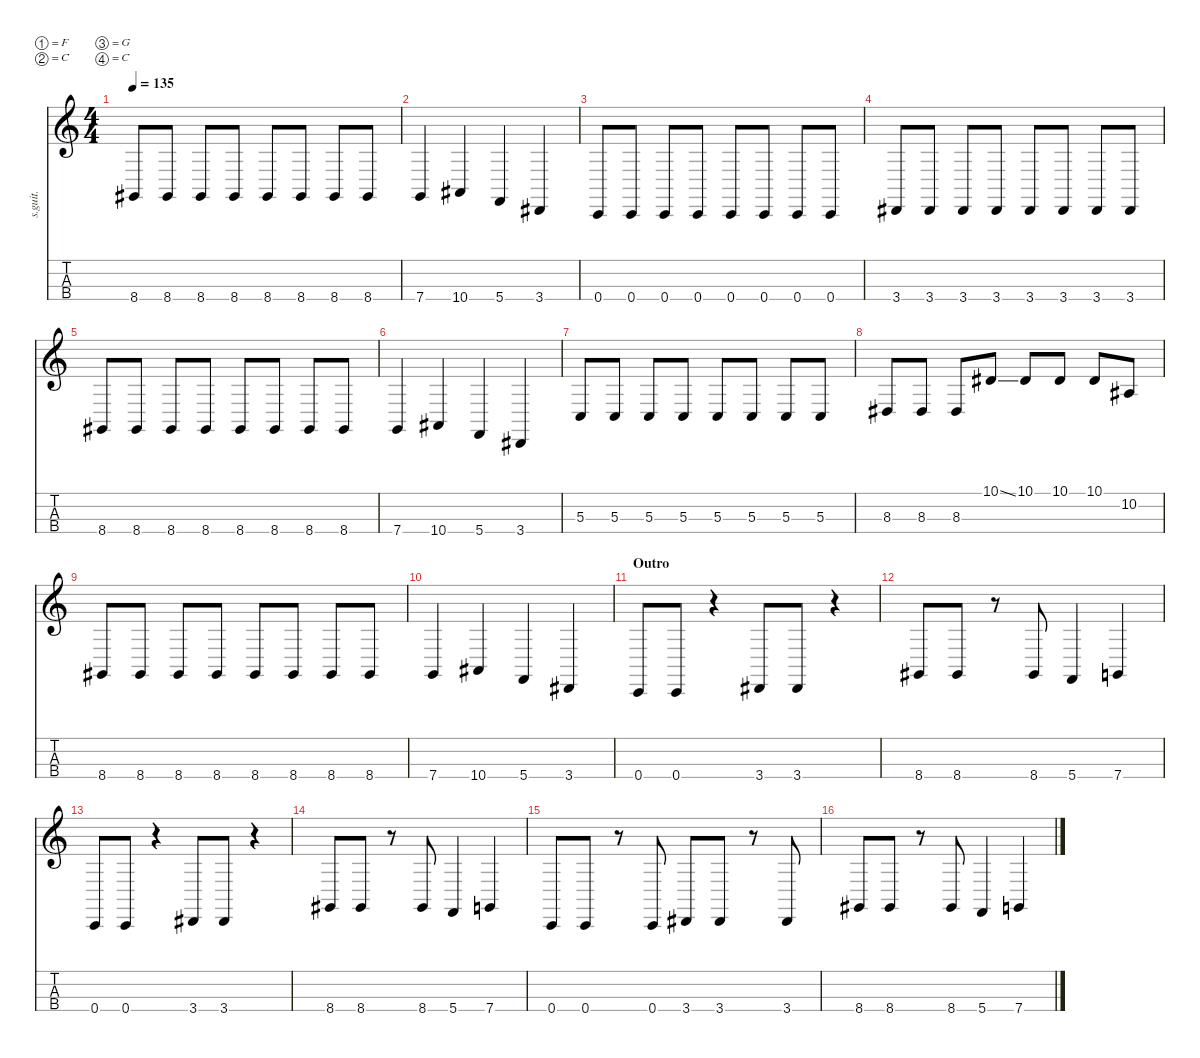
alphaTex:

\defaultSystemsLayout 4
\hideDynamics
\bracketExtendMode nobrackets
\track ("John Cooper (4-String)" "s.guit.") {instrument electricbassfinger}
\staff {score tabs}
\tuning (F2 C2 G1 C1)
\ts (4 4)
\tempo 135
\clef g2
\ks c
8.4{acc #}.8{lyrics (0 "") lyrics (1 "") lyrics (2 "") lyrics (3 "") lyrics (4 "") dy f} 8.4{acc #}.8{lyrics (0 "") lyrics (1 "") lyrics (2 "") lyrics (3 "") lyrics (4 "")} 8.4{acc #}.8{lyrics (0 "") lyrics (1 "") lyrics (2 "") lyrics (3 "") lyrics (4 "")} 8.4{acc #}.8{lyrics (0 "") lyrics (1 "") lyrics (2 "") lyrics (3 "") lyrics (4 "")} 8.4{acc #}.8{lyrics (0 "") lyrics (1 "") lyrics (2 "") lyrics (3 "") lyrics (4 "")} 8.4{acc #}.8{lyrics (0 "") lyrics (1 "") lyrics (2 "") lyrics (3 "") lyrics (4 "")} 8.4{acc #}.8{lyrics (0 "") lyrics (1 "") lyrics (2 "") lyrics (3 "") lyrics (4 "")} 8.4{acc #}.8{lyrics (0 "") lyrics (1 "") lyrics (2 "") lyrics (3 "") lyrics (4 "")} |
7.4.4{lyrics (0 "") lyrics (1 "") lyrics (2 "") lyrics (3 "") lyrics (4 "")} 10.4{acc #}.4{lyrics (0 "") lyrics (1 "") lyrics (2 "") lyrics (3 "") lyrics (4 "")} 5.4.4{lyrics (0 "") lyrics (1 "") lyrics (2 "") lyrics (3 "") lyrics (4 "")} 3.4{acc #}.4{lyrics (0 "") lyrics (1 "") lyrics (2 "") lyrics (3 "") lyrics (4 "")} |
0.4.8{lyrics (0 "") lyrics (1 "") lyrics (2 "") lyrics (3 "") lyrics (4 "")} 0.4.8{lyrics (0 "") lyrics (1 "") lyrics (2 "") lyrics (3 "") lyrics (4 "")} 0.4.8{lyrics (0 "") lyrics (1 "") lyrics (2 "") lyrics (3 "") lyrics (4 "")} 0.4.8{lyrics (0 "") lyrics (1 "") lyrics (2 "") lyrics (3 "") lyrics (4 "")} 0.4.8{lyrics (0 "") lyrics (1 "") lyrics (2 "") lyrics (3 "") lyrics (4 "")} 0.4.8{lyrics (0 "") lyrics (1 "") lyrics (2 "") lyrics (3 "") lyrics (4 "")} 0.4.8{lyrics (0 "") lyrics (1 "") lyrics (2 "") lyrics (3 "") lyrics (4 "")} 0.4.8{lyrics (0 "") lyrics (1 "") lyrics (2 "") lyrics (3 "") lyrics (4 "")} |
3.4{acc #}.8{lyrics (0 "") lyrics (1 "") lyrics (2 "") lyrics (3 "") lyrics (4 "")} 3.4{acc #}.8{lyrics (0 "") lyrics (1 "") lyrics (2 "") lyrics (3 "") lyrics (4 "")} 3.4{acc #}.8{lyrics (0 "") lyrics (1 "") lyrics (2 "") lyrics (3 "") lyrics (4 "")} 3.4{acc #}.8{lyrics (0 "") lyrics (1 "") lyrics (2 "") lyrics (3 "") lyrics (4 "")} 3.4{acc #}.8{lyrics (0 "") lyrics (1 "") lyrics (2 "") lyrics (3 "") lyrics (4 "")} 3.4{acc #}.8{lyrics (0 "") lyrics (1 "") lyrics (2 "") lyrics (3 "") lyrics (4 "")} 3.4{acc #}.8{lyrics (0 "") lyrics (1 "") lyrics (2 "") lyrics (3 "") lyrics (4 "")} 3.4{acc #}.8{lyrics (0 "") lyrics (1 "") lyrics (2 "") lyrics (3 "") lyrics (4 "")} |
8.4{acc #}.8{lyrics (0 "") lyrics (1 "") lyrics (2 "") lyrics (3 "") lyrics (4 "")} 8.4{acc #}.8{lyrics (0 "") lyrics (1 "") lyrics (2 "") lyrics (3 "") lyrics (4 "")} 8.4{acc #}.8{lyrics (0 "") lyrics (1 "") lyrics (2 "") lyrics (3 "") lyrics (4 "")} 8.4{acc #}.8{lyrics (0 "") lyrics (1 "") lyrics (2 "") lyrics (3 "") lyrics (4 "")} 8.4{acc #}.8{lyrics (0 "") lyrics (1 "") lyrics (2 "") lyrics (3 "") lyrics (4 "")} 8.4{acc #}.8{lyrics (0 "") lyrics (1 "") lyrics (2 "") lyrics (3 "") lyrics (4 "")} 8.4{acc #}.8{lyrics (0 "") lyrics (1 "") lyrics (2 "") lyrics (3 "") lyrics (4 "")} 8.4{acc #}.8{lyrics (0 "") lyrics (1 "") lyrics (2 "") lyrics (3 "") lyrics (4 "")} |
7.4.4{lyrics (0 "") lyrics (1 "") lyrics (2 "") lyrics (3 "") lyrics (4 "")} 10.4{acc #}.4{lyrics (0 "") lyrics (1 "") lyrics (2 "") lyrics (3 "") lyrics (4 "")} 5.4.4{lyrics (0 "") lyrics (1 "") lyrics (2 "") lyrics (3 "") lyrics (4 "")} 3.4{acc #}.4{lyrics (0 "") lyrics (1 "") lyrics (2 "") lyrics (3 "") lyrics (4 "")} |
5.3.8{lyrics (0 "") lyrics (1 "") lyrics (2 "") lyrics (3 "") lyrics (4 "")} 5.3.8{lyrics (0 "") lyrics (1 "") lyrics (2 "") lyrics (3 "") lyrics (4 "")} 5.3.8{lyrics (0 "") lyrics (1 "") lyrics (2 "") lyrics (3 "") lyrics (4 "")} 5.3.8{lyrics (0 "") lyrics (1 "") lyrics (2 "") lyrics (3 "") lyrics (4 "")} 5.3.8{lyrics (0 "") lyrics (1 "") lyrics (2 "") lyrics (3 "") lyrics (4 "")} 5.3.8{lyrics (0 "") lyrics (1 "") lyrics (2 "") lyrics (3 "") lyrics (4 "")} 5.3.8{lyrics (0 "") lyrics (1 "") lyrics (2 "") lyrics (3 "") lyrics (4 "")} 5.3.8{lyrics (0 "") lyrics (1 "") lyrics (2 "") lyrics (3 "") lyrics (4 "")} |
8.3{acc #}.8{lyrics (0 "") lyrics (1 "") lyrics (2 "") lyrics (3 "") lyrics (4 "")} 8.3{acc #}.8{lyrics (0 "") lyrics (1 "") lyrics (2 "") lyrics (3 "") lyrics (4 "")} 8.3{acc #}.8{lyrics (0 "") lyrics (1 "") lyrics (2 "") lyrics (3 "") lyrics (4 "")} 10.1{ss acc #}.8{lyrics (0 "") lyrics (1 "") lyrics (2 "") lyrics (3 "") lyrics (4 "")} 10.1{acc #}.8{lyrics (0 "") lyrics (1 "") lyrics (2 "") lyrics (3 "") lyrics (4 "")} 10.1{acc #}.8{lyrics (0 "") lyrics (1 "") lyrics (2 "") lyrics (3 "") lyrics (4 "")} 10.1{acc #}.8{lyrics (0 "") lyrics (1 "") lyrics (2 "") lyrics (3 "") lyrics (4 "")} 10.2{acc #}.8{lyrics (0 "") lyrics (1 "") lyrics (2 "") lyrics (3 "") lyrics (4 "")} |
8.4{acc #}.8{lyrics (0 "") lyrics (1 "") lyrics (2 "") lyrics (3 "") lyrics (4 "")} 8.4{acc #}.8{lyrics (0 "") lyrics (1 "") lyrics (2 "") lyrics (3 "") lyrics (4 "")} 8.4{acc #}.8{lyrics (0 "") lyrics (1 "") lyrics (2 "") lyrics (3 "") lyrics (4 "")} 8.4{acc #}.8{lyrics (0 "") lyrics (1 "") lyrics (2 "") lyrics (3 "") lyrics (4 "")} 8.4{acc #}.8{lyrics (0 "") lyrics (1 "") lyrics (2 "") lyrics (3 "") lyrics (4 "")} 8.4{acc #}.8{lyrics (0 "") lyrics (1 "") lyrics (2 "") lyrics (3 "") lyrics (4 "")} 8.4{acc #}.8{lyrics (0 "") lyrics (1 "") lyrics (2 "") lyrics (3 "") lyrics (4 "")} 8.4{acc #}.8{lyrics (0 "") lyrics (1 "") lyrics (2 "") lyrics (3 "") lyrics (4 "")} |
7.4.4{lyrics (0 "") lyrics (1 "") lyrics (2 "") lyrics (3 "") lyrics (4 "")} 10.4{acc #}.4{lyrics (0 "") lyrics (1 "") lyrics (2 "") lyrics (3 "") lyrics (4 "")} 5.4.4{lyrics (0 "") lyrics (1 "") lyrics (2 "") lyrics (3 "") lyrics (4 "")} 3.4{acc #}.4{lyrics (0 "") lyrics (1 "") lyrics (2 "") lyrics (3 "") lyrics (4 "")} |
\section ("" "Outro")
0.4.8{lyrics (0 "") lyrics (1 "") lyrics (2 "") lyrics (3 "") lyrics (4 "")} 0.4.8{lyrics (0 "") lyrics (1 "") lyrics (2 "") lyrics (3 "") lyrics (4 "")} r.4 3.4{acc #}.8{lyrics (0 "") lyrics (1 "") lyrics (2 "") lyrics (3 "") lyrics (4 "")} 3.4{acc #}.8{lyrics (0 "") lyrics (1 "") lyrics (2 "") lyrics (3 "") lyrics (4 "")} r.4 |
8.4{acc #}.8{lyrics (0 "") lyrics (1 "") lyrics (2 "") lyrics (3 "") lyrics (4 "")} 8.4{acc #}.8{lyrics (0 "") lyrics (1 "") lyrics (2 "") lyrics (3 "") lyrics (4 "")} r.8 8.4{acc #}.8{lyrics (0 "") lyrics (1 "") lyrics (2 "") lyrics (3 "") lyrics (4 "")} 5.4.4{lyrics (0 "") lyrics (1 "") lyrics (2 "") lyrics (3 "") lyrics (4 "")} 7.4.4{lyrics (0 "") lyrics (1 "") lyrics (2 "") lyrics (3 "") lyrics (4 "")} |
0.4.8{lyrics (0 "") lyrics (1 "") lyrics (2 "") lyrics (3 "") lyrics (4 "")} 0.4.8{lyrics (0 "") lyrics (1 "") lyrics (2 "") lyrics (3 "") lyrics (4 "")} r.4 3.4{acc #}.8{lyrics (0 "") lyrics (1 "") lyrics (2 "") lyrics (3 "") lyrics (4 "")} 3.4{acc #}.8{lyrics (0 "") lyrics (1 "") lyrics (2 "") lyrics (3 "") lyrics (4 "")} r.4 |
8.4{acc #}.8{lyrics (0 "") lyrics (1 "") lyrics (2 "") lyrics (3 "") lyrics (4 "")} 8.4{acc #}.8{lyrics (0 "") lyrics (1 "") lyrics (2 "") lyrics (3 "") lyrics (4 "")} r.8 8.4{acc #}.8{lyrics (0 "") lyrics (1 "") lyrics (2 "") lyrics (3 "") lyrics (4 "")} 5.4.4{lyrics (0 "") lyrics (1 "") lyrics (2 "") lyrics (3 "") lyrics (4 "")} 7.4.4{lyrics (0 "") lyrics (1 "") lyrics (2 "") lyrics (3 "") lyrics (4 "")} |
0.4.8{lyrics (0 "") lyrics (1 "") lyrics (2 "") lyrics (3 "") lyrics (4 "")} 0.4.8{lyrics (0 "") lyrics (1 "") lyrics (2 "") lyrics (3 "") lyrics (4 "")} r.8 0.4.8{lyrics (0 "") lyrics (1 "") lyrics (2 "") lyrics (3 "") lyrics (4 "")} 3.4{acc #}.8{lyrics (0 "") lyrics (1 "") lyrics (2 "") lyrics (3 "") lyrics (4 "")} 3.4{acc #}.8{lyrics (0 "") lyrics (1 "") lyrics (2 "") lyrics (3 "") lyrics (4 "")} r.8 3.4{acc #}.8{lyrics (0 "") lyrics (1 "") lyrics (2 "") lyrics (3 "") lyrics (4 "")} |
8.4{acc #}.8{lyrics (0 "") lyrics (1 "") lyrics (2 "") lyrics (3 "") lyrics (4 "")} 8.4{acc #}.8{lyrics (0 "") lyrics (1 "") lyrics (2 "") lyrics (3 "") lyrics (4 "")} r.8 8.4{acc #}.8{lyrics (0 "") lyrics (1 "") lyrics (2 "") lyrics (3 "") lyrics (4 "")} 5.4.4{lyrics (0 "") lyrics (1 "") lyrics (2 "") lyrics (3 "") lyrics (4 "")} 7.4.4{lyrics (0 "") lyrics (1 "") lyrics (2 "") lyrics (3 "") lyrics (4 "")}
